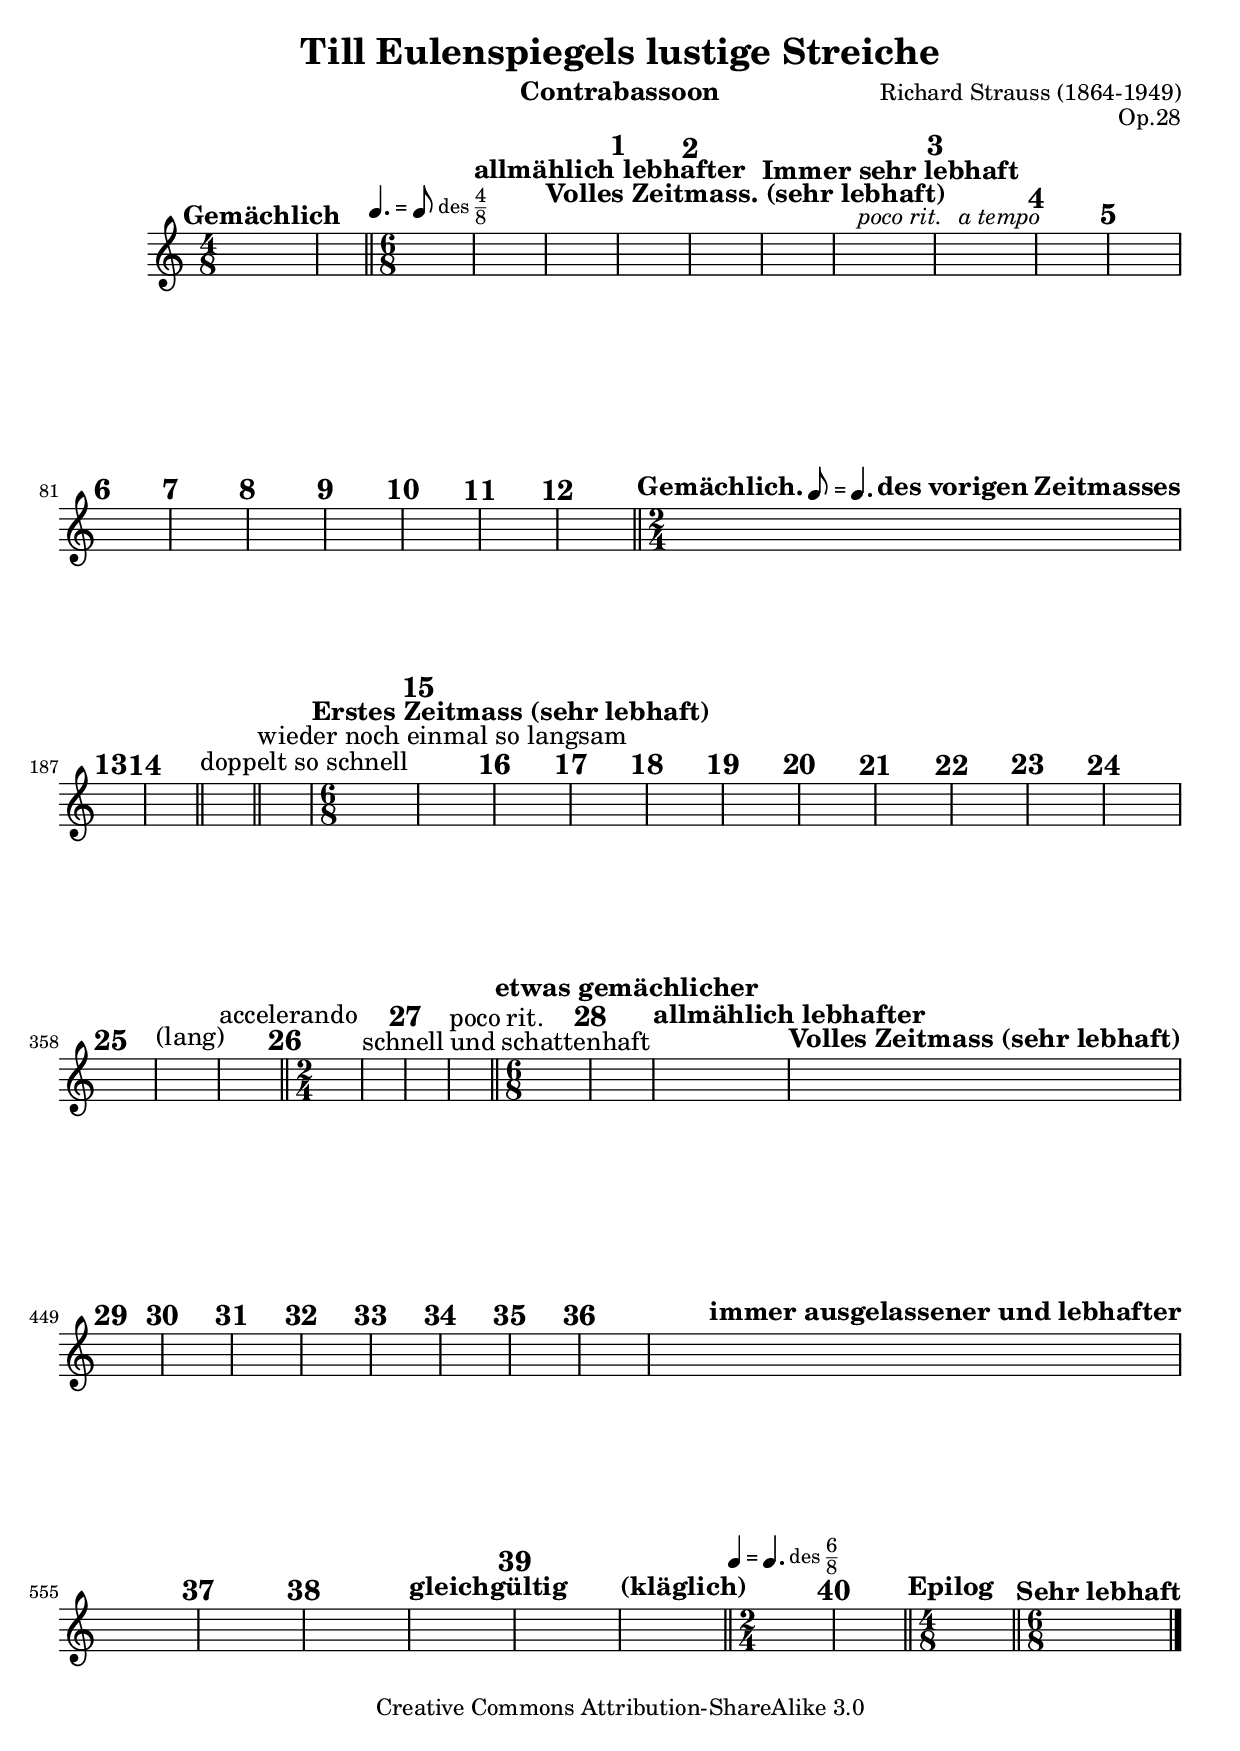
\version "2.11.37"

\include "defs.lyi" 
contrabassoon = \relative c'
{
}

 

instrument = "Contrabassoon"

notes = \contrabassoon

\include "part.lyi"


